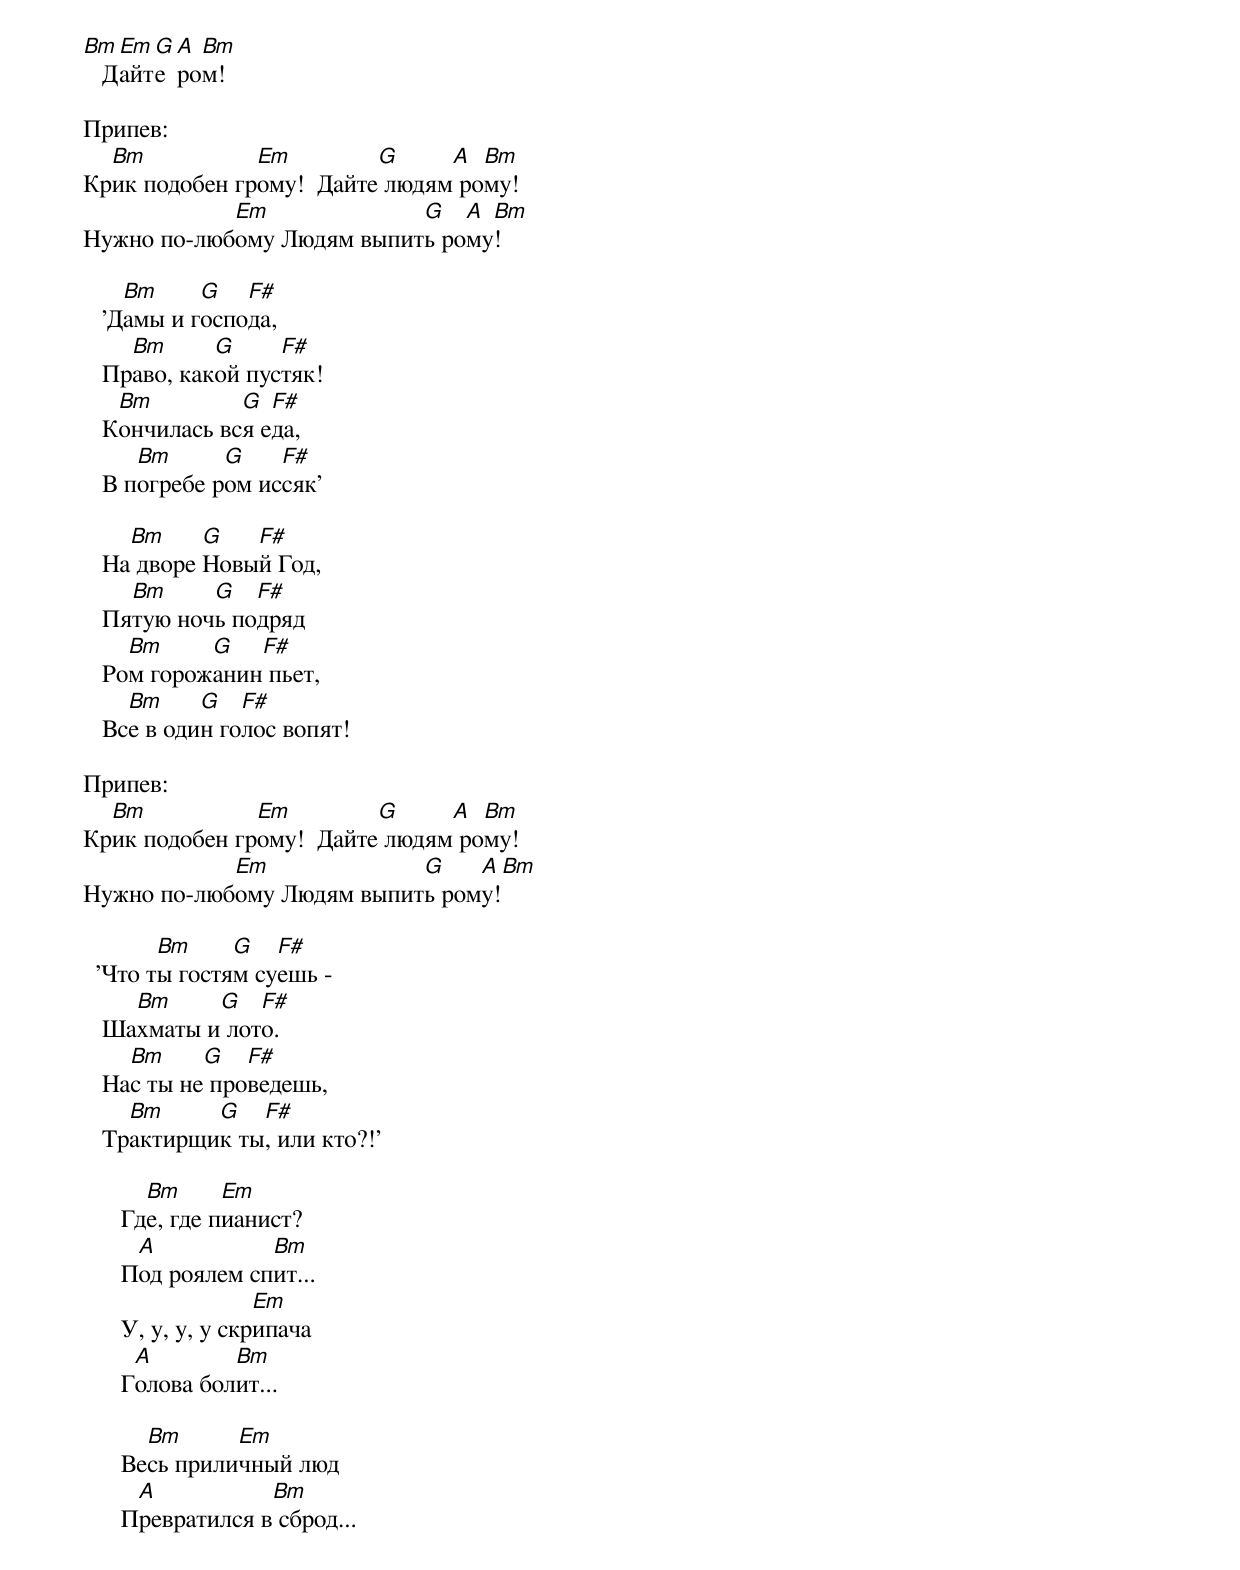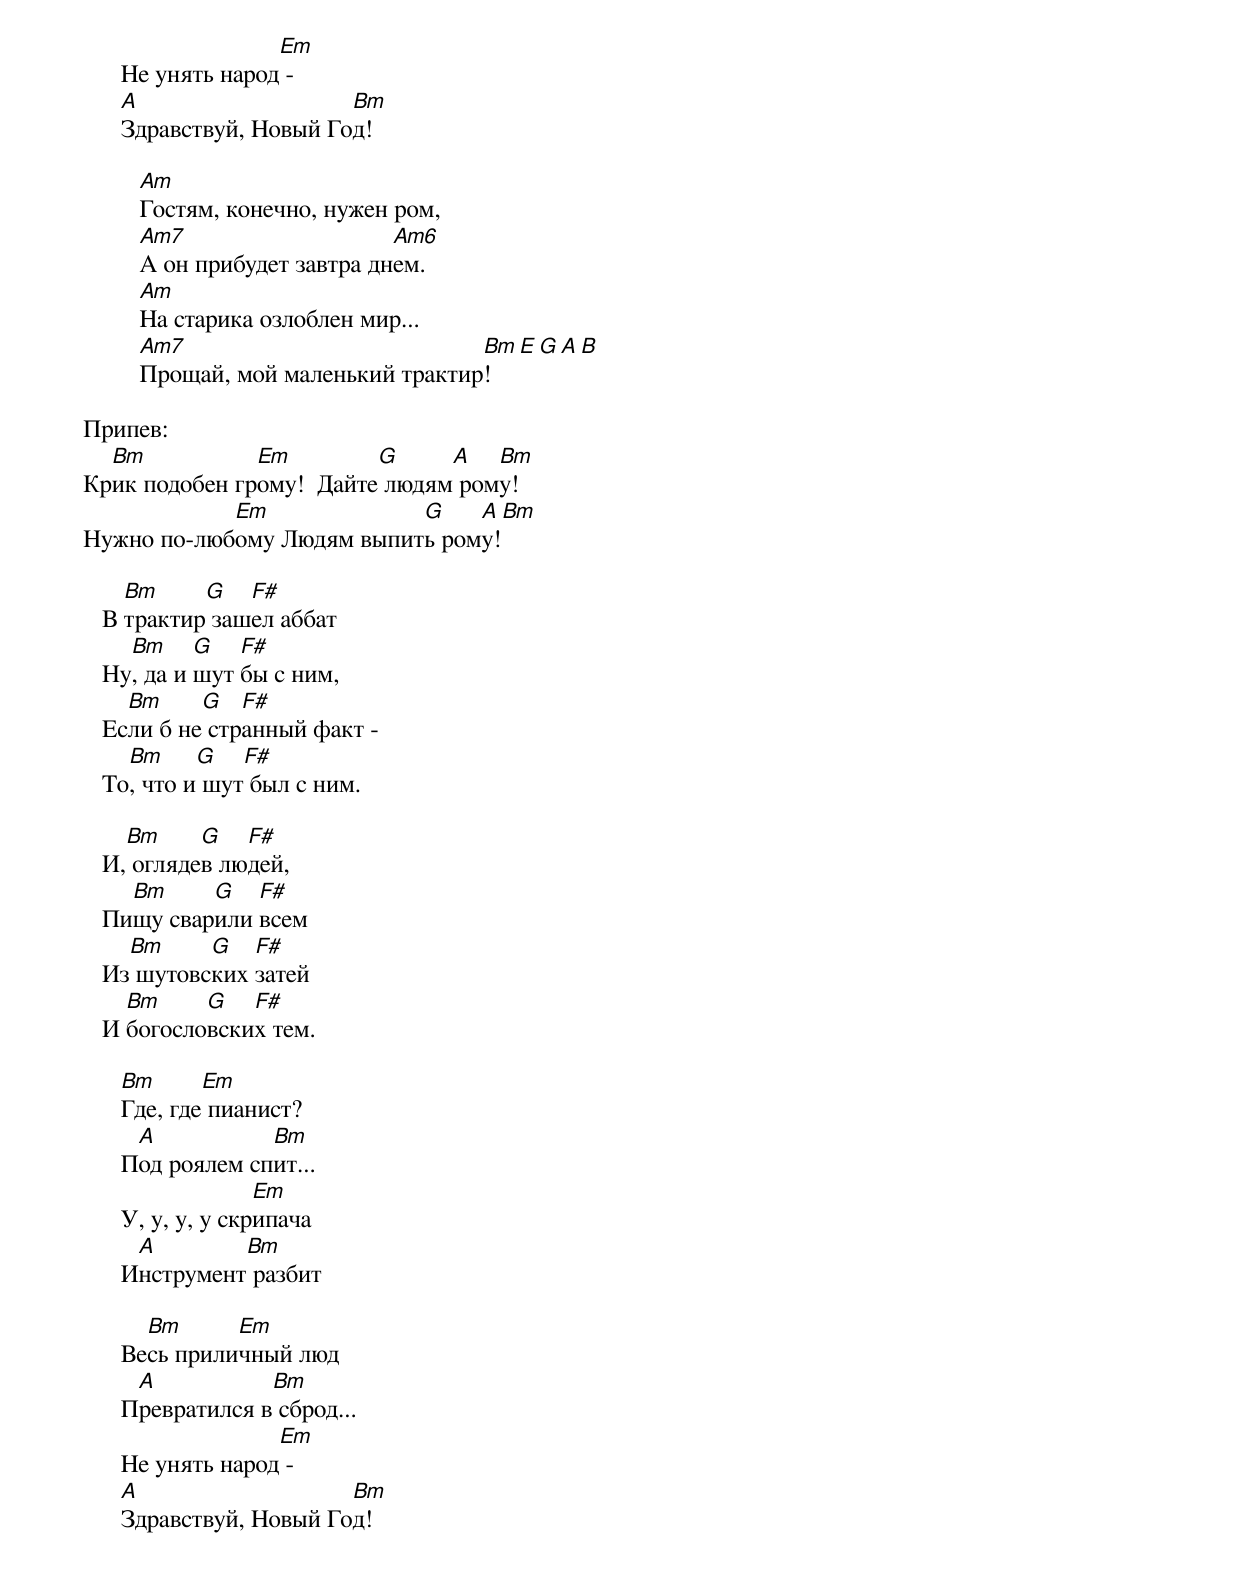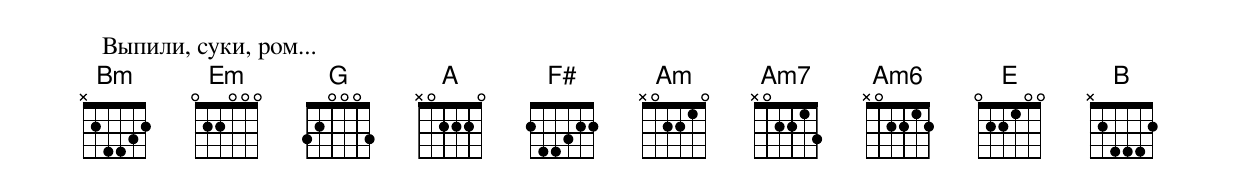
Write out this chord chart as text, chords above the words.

Bm  Em G A Bm
   Дайте ром!

Припев:
  Bm           Em         G     A  Bm
Крик подобен грому!  Дайте людям рому!
            Em             G   A Bm
Нужно по-любому Людям выпить рому!

     Bm     G   F#
   'Дамы и господа,
     Bm      G     F#
   Право, какой пустяк!
    Bm         G  F#
   Кончилась вся еда,
      Bm      G    F#
   В погребе ром иссяк'

     Bm     G   F#
   На дворе Новый Год,
     Bm     G   F#
   Пятую ночь подряд
     Bm     G   F#
   Ром горожанин пьет,
     Bm     G   F#
   Все в один голос вопят!

Припев:
  Bm           Em         G     A  Bm
Крик подобен грому!  Дайте людям рому!
            Em             G    A Bm
Нужно по-любому Людям выпить рому!

        Bm     G   F#
  'Что ты гостям суешь -
     Bm     G   F#
   Шахматы и лото.
     Bm     G   F#
   Нас ты не проведешь,
     Bm     G   F#
   Трактирщик ты, или кто?!'

        Bm      Em
      Где, где пианист?
       A           Bm
      Под роялем спит...
                    Em
      У, у, у, у скрипача
       A        Bm
      Голова болит...

        Bm      Em
      Весь приличный люд
       A           Bm
      Превратился в сброд...
                    Em
      Не унять народ -
      A                   Bm
      Здравствуй, Новый Год!

         Am
         Гостям, конечно, нужен ром,
         Am7                    Am6
         А он прибудет завтра днем.
         Am
         На старика озлоблен мир...
         Am7                          Bm E G A B
         Прощай, мой маленький трактир!

Припев:
  Bm           Em         G     A   Bm
Крик подобен грому!  Дайте людям рому!
            Em             G    A Bm
Нужно по-любому Людям выпить рому!

     Bm     G   F#
   В трактир зашел аббат
     Bm     G   F#
   Ну, да и шут бы с ним,
     Bm     G   F#
   Если б не странный факт -
     Bm     G   F#
   То, что и шут был с ним.

     Bm     G   F#
   И, оглядев людей,
     Bm     G   F#
   Пищу сварили всем
     Bm     G   F#
   Из шутовских затей
     Bm     G   F#
   И богословских тем.

      Bm      Em
      Где, где пианист?
       A           Bm
      Под роялем спит...
                    Em
      У, у, у, у скрипача
       A        Bm
      Инструмент разбит

        Bm      Em
      Весь приличный люд
       A           Bm
      Превратился в сброд...
                    Em
      Не унять народ -
      A                   Bm
      Здравствуй, Новый Год!

   Выпили, суки, ром...
